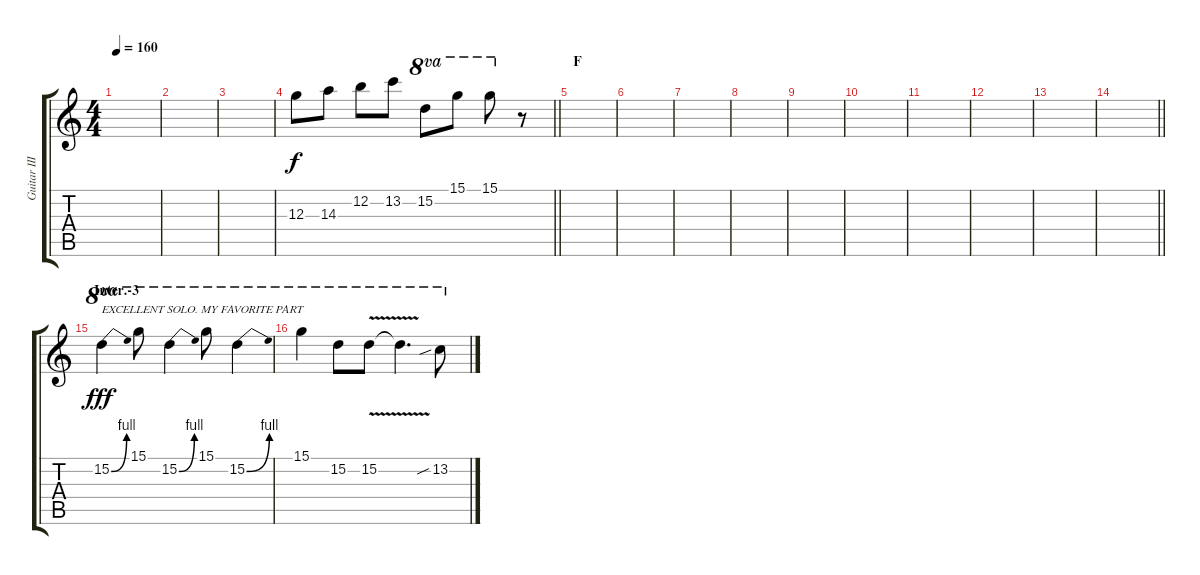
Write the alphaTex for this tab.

\track ("Guitar III (Nakano Azusa)" "Guitar III") {instrument distortionguitar}
\staff {score tabs}
\tuning (E4 B3 G3 D3 A2 E2) {hide}
\ts (4 4)
\tempo 160
\clef g2
\ks c
|
|
|
\barLineRight lightlight
12.3.8 14.3.8 12.2.8 13.2.8 15.2.8{ot 8va} 15.1.8{ot 8va} 15.1.8{ot 8va} r.8 |
\section ("" "F")
|
|
|
|
|
|
|
|
|
\barLineRight lightlight
|
\section ("" "Inter.-3")
15.2{be (bend 0 0 60 4)}.4{ot 8va txt "EXCELLENT SOLO. MY FAVORITE PART" dy fff} 15.1.8{ot 8va} 15.2{be (bend 0 0 60 4)}.4{ot 8va} 15.1.8{ot 8va} 15.2{be (bend 0 0 60 4)}.4{ot 8va} |
15.1.4{ot 8va} 15.2.8{ot 8va} 15.2{v}.8{ot 8va} 15.2{t}.4{d ot 8va} 13.2{sib}.8{ot 8va}
